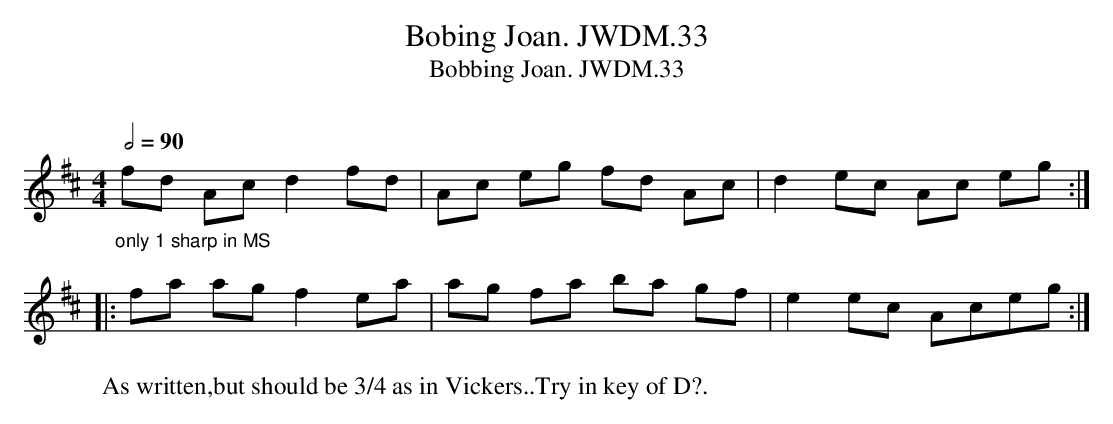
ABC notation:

X:1
T:Bobing Joan. JWDM.33
T:Bobbing Joan. JWDM.33
M:4/4
L:1/8
Q:1/2=90
O:
W:As written,but should be 3/4 as in Vickers..Try in key of D?.
K:D
"_only 1 sharp in MS"fd Ac d2 fd|Ac eg fd Ac|d2 ec Ac eg:|
|:fa ag f2 ea|ag fa ba gf|e2 ec Aceg:|
